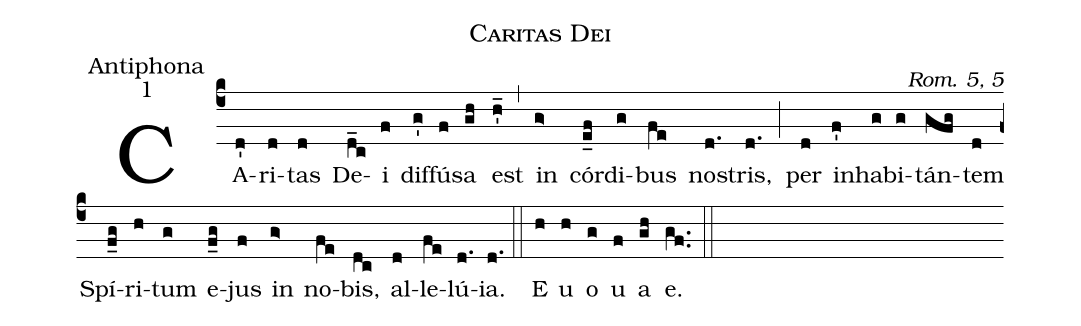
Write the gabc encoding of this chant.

name:Caritas Dei;
office-part:Antiphona;
mode:1;
commentary:Rom. 5, 5;
%%
(c4)
CA(d')ri(d)tas(d) De(d_c)i(f) dif(g')fú(f)sa(gh) est(h'_) (,)
in(g>) cór(e_f)di(g)bus(fe) no(d.)stris,(d.) (;)
per(d) in(f')ha(g)bi(g)tán(gfg)tem(d) Spí(f_g)ri(h)tum(g) e(f_g)jus(f) in(g>) no(fe)bis,(dc) al(d)le(fe)lú(d.)ia.(d.) (::)
E(h) u(h) o(g) u(f) a(gh) e.(gf..) (::)
